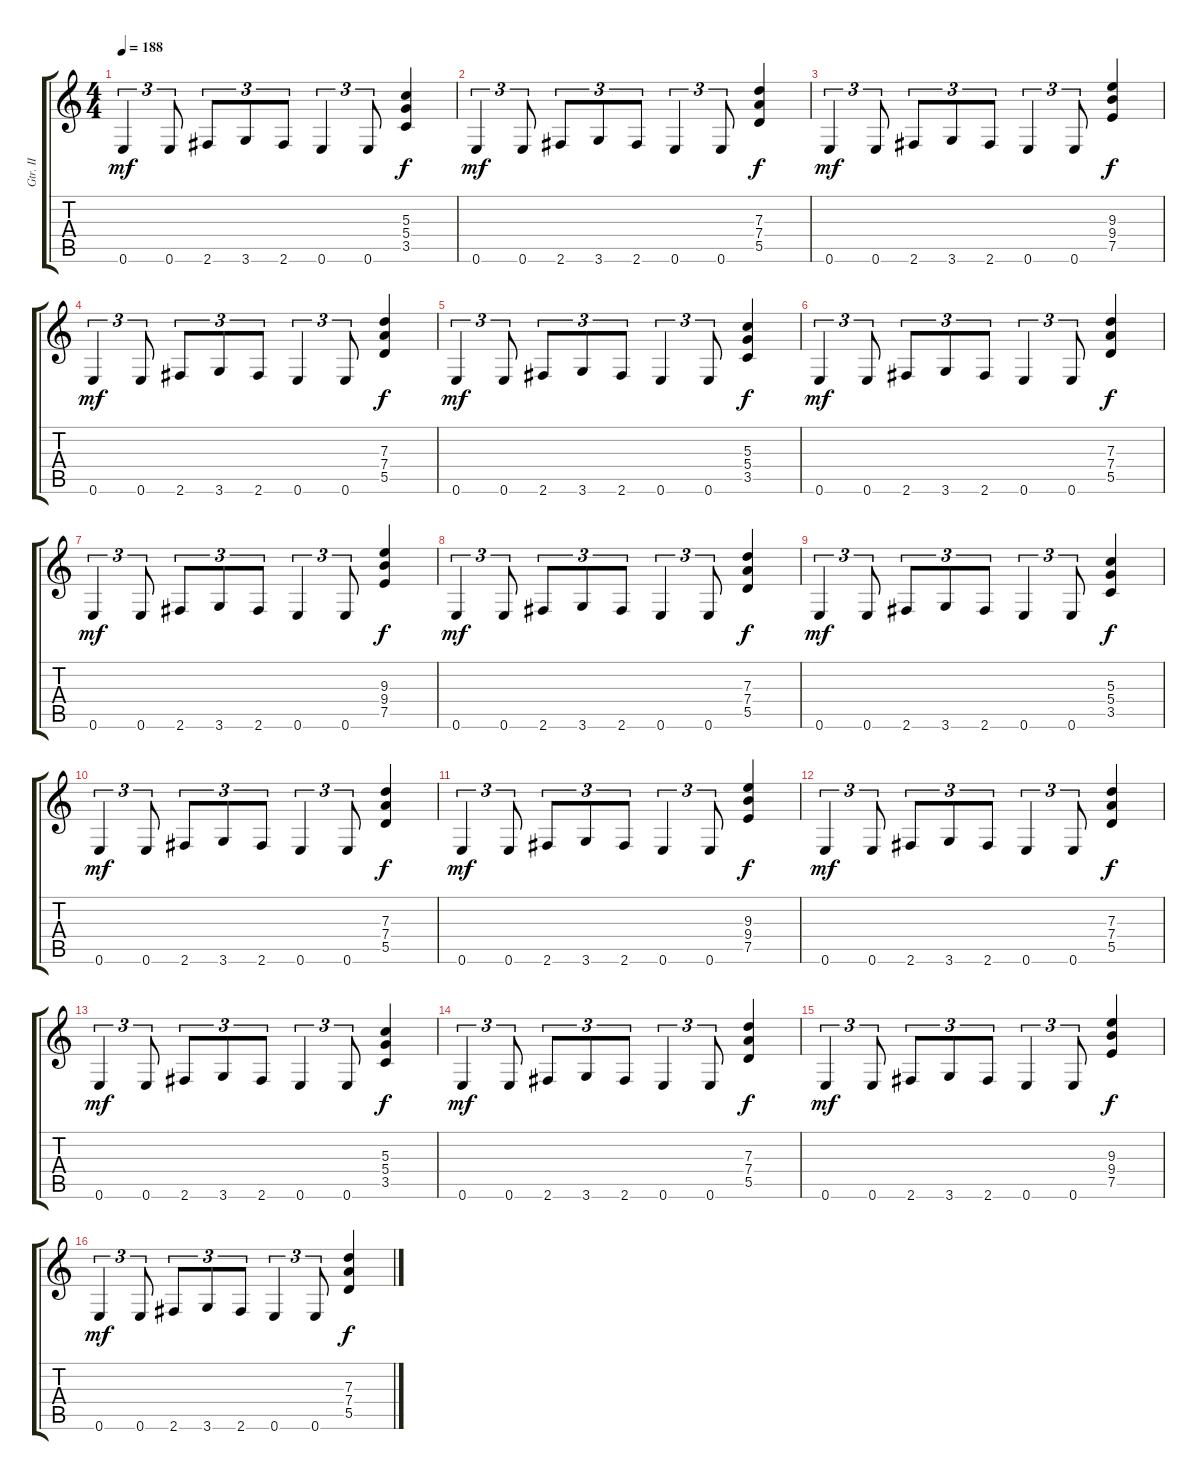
\track ("Gtr. II" "Gtr. II") {instrument overdrivenguitar}
\staff {score tabs}
\tuning (E4 B3 G3 D3 A2 E2) {hide}
\ts (4 4)
\tempo 188
\clef g2
\ks c
0.6.4{tu (3 2) dy mf} 0.6.8{tu (3 2)} 2.6.8{tu (3 2)} 3.6.8{tu (3 2)} 2.6.8{tu (3 2)} 0.6.4{tu (3 2)} 0.6.8{tu (3 2)} (5.3 5.4 3.5).4{dy f} |
0.6.4{tu (3 2) dy mf} 0.6.8{tu (3 2)} 2.6.8{tu (3 2)} 3.6.8{tu (3 2)} 2.6.8{tu (3 2)} 0.6.4{tu (3 2)} 0.6.8{tu (3 2)} (7.3 7.4 5.5).4{dy f} |
0.6.4{tu (3 2) dy mf} 0.6.8{tu (3 2)} 2.6.8{tu (3 2)} 3.6.8{tu (3 2)} 2.6.8{tu (3 2)} 0.6.4{tu (3 2)} 0.6.8{tu (3 2)} (9.3 9.4 7.5).4{dy f} |
0.6.4{tu (3 2) dy mf} 0.6.8{tu (3 2)} 2.6.8{tu (3 2)} 3.6.8{tu (3 2)} 2.6.8{tu (3 2)} 0.6.4{tu (3 2)} 0.6.8{tu (3 2)} (7.3 7.4 5.5).4{dy f} |
0.6.4{tu (3 2) dy mf} 0.6.8{tu (3 2)} 2.6.8{tu (3 2)} 3.6.8{tu (3 2)} 2.6.8{tu (3 2)} 0.6.4{tu (3 2)} 0.6.8{tu (3 2)} (5.3 5.4 3.5).4{dy f} |
0.6.4{tu (3 2) dy mf} 0.6.8{tu (3 2)} 2.6.8{tu (3 2)} 3.6.8{tu (3 2)} 2.6.8{tu (3 2)} 0.6.4{tu (3 2)} 0.6.8{tu (3 2)} (7.3 7.4 5.5).4{dy f} |
0.6.4{tu (3 2) dy mf} 0.6.8{tu (3 2)} 2.6.8{tu (3 2)} 3.6.8{tu (3 2)} 2.6.8{tu (3 2)} 0.6.4{tu (3 2)} 0.6.8{tu (3 2)} (9.3 9.4 7.5).4{dy f} |
0.6.4{tu (3 2) dy mf} 0.6.8{tu (3 2)} 2.6.8{tu (3 2)} 3.6.8{tu (3 2)} 2.6.8{tu (3 2)} 0.6.4{tu (3 2)} 0.6.8{tu (3 2)} (7.3 7.4 5.5).4{dy f} |
0.6.4{tu (3 2) dy mf} 0.6.8{tu (3 2)} 2.6.8{tu (3 2)} 3.6.8{tu (3 2)} 2.6.8{tu (3 2)} 0.6.4{tu (3 2)} 0.6.8{tu (3 2)} (5.3 5.4 3.5).4{dy f} |
0.6.4{tu (3 2) dy mf} 0.6.8{tu (3 2)} 2.6.8{tu (3 2)} 3.6.8{tu (3 2)} 2.6.8{tu (3 2)} 0.6.4{tu (3 2)} 0.6.8{tu (3 2)} (7.3 7.4 5.5).4{dy f} |
0.6.4{tu (3 2) dy mf} 0.6.8{tu (3 2)} 2.6.8{tu (3 2)} 3.6.8{tu (3 2)} 2.6.8{tu (3 2)} 0.6.4{tu (3 2)} 0.6.8{tu (3 2)} (9.3 9.4 7.5).4{dy f} |
0.6.4{tu (3 2) dy mf} 0.6.8{tu (3 2)} 2.6.8{tu (3 2)} 3.6.8{tu (3 2)} 2.6.8{tu (3 2)} 0.6.4{tu (3 2)} 0.6.8{tu (3 2)} (7.3 7.4 5.5).4{dy f} |
0.6.4{tu (3 2) dy mf} 0.6.8{tu (3 2)} 2.6.8{tu (3 2)} 3.6.8{tu (3 2)} 2.6.8{tu (3 2)} 0.6.4{tu (3 2)} 0.6.8{tu (3 2)} (5.3 5.4 3.5).4{dy f} |
0.6.4{tu (3 2) dy mf} 0.6.8{tu (3 2)} 2.6.8{tu (3 2)} 3.6.8{tu (3 2)} 2.6.8{tu (3 2)} 0.6.4{tu (3 2)} 0.6.8{tu (3 2)} (7.3 7.4 5.5).4{dy f} |
0.6.4{tu (3 2) dy mf} 0.6.8{tu (3 2)} 2.6.8{tu (3 2)} 3.6.8{tu (3 2)} 2.6.8{tu (3 2)} 0.6.4{tu (3 2)} 0.6.8{tu (3 2)} (9.3 9.4 7.5).4{dy f} |
0.6.4{tu (3 2) dy mf} 0.6.8{tu (3 2)} 2.6.8{tu (3 2)} 3.6.8{tu (3 2)} 2.6.8{tu (3 2)} 0.6.4{tu (3 2)} 0.6.8{tu (3 2)} (7.3 7.4 5.5).4{dy f}
